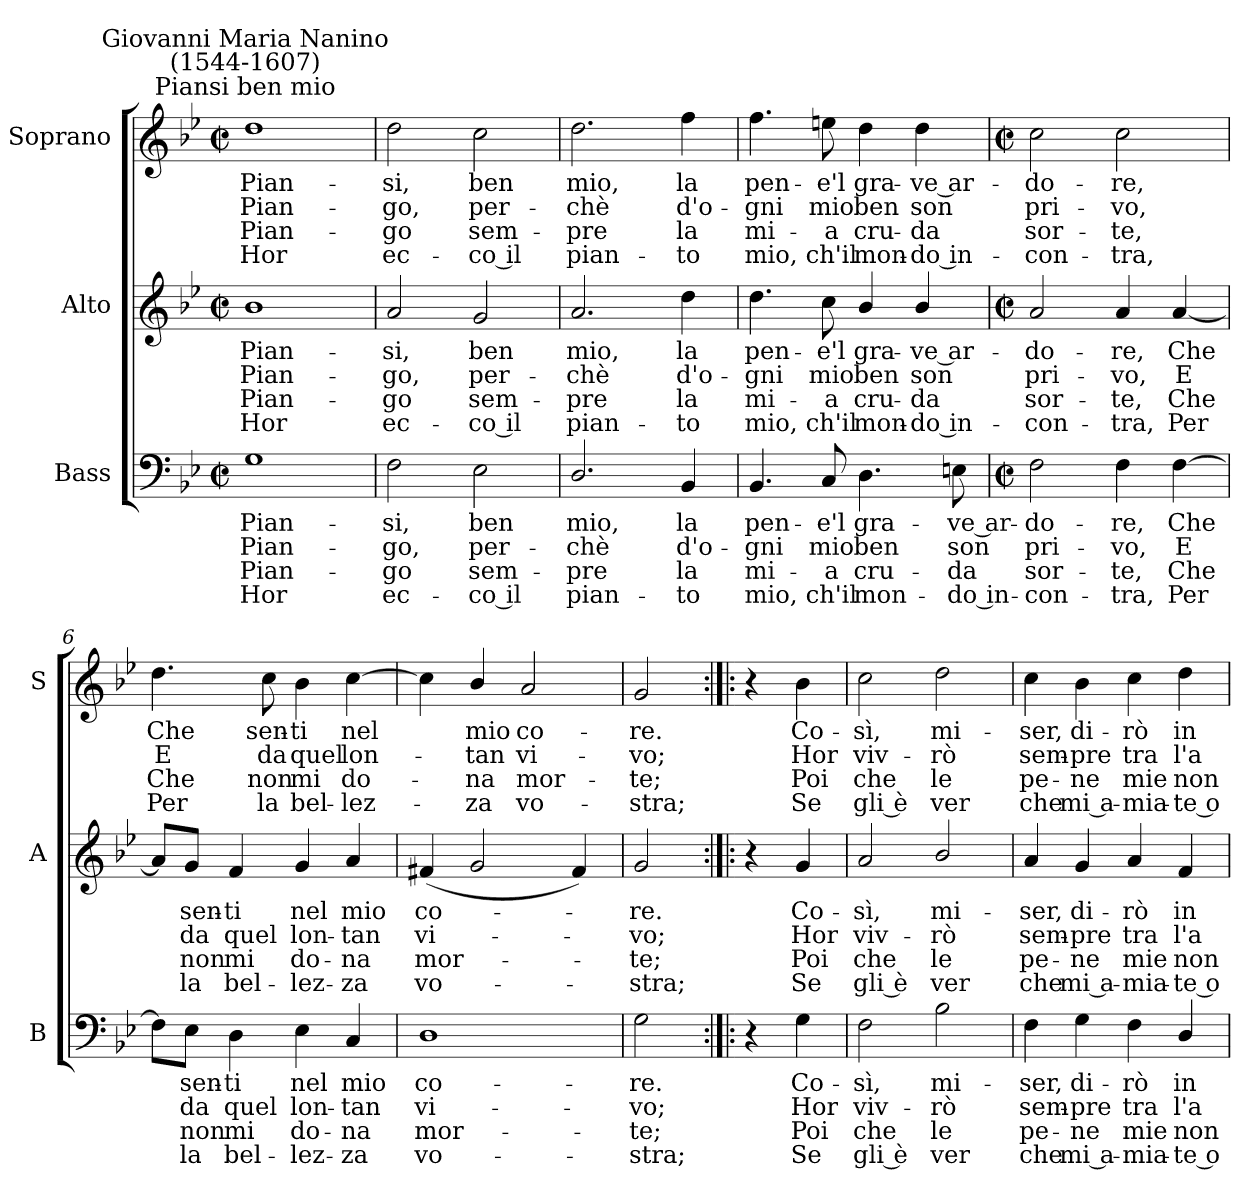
**kern	**text	**text	**text	**text	**kern	**text	**text	**text	**text	**kern	**text	**text	**text	**text
*part3	*part3	*part3	*part3	*part3	*part2	*part2	*part2	*part2	*part2	*part1	*part1	*part1	*part1	*part1
*staff3	*staff3	*staff3	*staff3	*staff3	*staff2	*staff2	*staff2	*staff2	*staff2	*staff1	*staff1	*staff1	*staff1	*staff1
*I"Bass	*	*	*	*	*I"Alto	*	*	*	*	*I"Soprano	*	*	*	*
*I'B	*	*	*	*	*I'A	*	*	*	*	*I'S	*	*	*	*
*clefF4	*	*	*	*	*clefG2	*	*	*	*	*clefG2	*	*	*	*
*k[b-e-]	*	*	*	*	*k[b-e-]	*	*	*	*	*k[b-e-]	*	*	*	*
*B-:	*	*	*	*	*B-:	*	*	*	*	*B-:	*	*	*	*
*M2/2	*	*	*	*	*M2/2	*	*	*	*	*M2/2	*	*	*	*
*met(c|)	*	*	*	*	*met(c|)	*	*	*	*	*met(c|)	*	*	*	*
=1	=1	=1	=1	=1	=1	=1	=1	=1	=1	=1	=1	=1	=1	=1
!	!	!	!	!	!	!	!	!	!	!LO:TX:a:cj:t=Piansi ben mio	!	!	!	!
!	!	!	!	!	!	!	!	!	!	!LO:TX:a:cj:t=Giovanni Maria Nanino\n(1544-1607)	!	!	!	!
!	!LO:LY:b	!LO:LY:b	!LO:LY:b	!LO:LY:b	!	!LO:LY:b	!LO:LY:b	!LO:LY:b	!LO:LY:b	!	!LO:LY:b	!LO:LY:b	!LO:LY:b	!LO:LY:b
1G	Pian-	-Pian-	-Pian-	-Hor	1b-	Pian-	-Pian-	-Pian-	-Hor	1dd	Pian-	-Pian-	-Pian-	-Hor
=2	=2	=2	=2	=2	=2	=2	=2	=2	=2	=2	=2	=2	=2	=2
!	!LO:LY:b	!LO:LY:b	!LO:LY:b	!LO:LY:b	!	!LO:LY:b	!LO:LY:b	!LO:LY:b	!LO:LY:b	!	!LO:LY:b	!LO:LY:b	!LO:LY:b	!LO:LY:b
2F	si,	go,	go	ec-	2a	si,	go,	go	ec-	2dd	si,	go,	go	ec-
!	!LO:LY:b	!LO:LY:b	!LO:LY:b	!LO:LY:b	!	!LO:LY:b	!LO:LY:b	!LO:LY:b	!LO:LY:b	!	!LO:LY:b	!LO:LY:b	!LO:LY:b	!LO:LY:b
2E-	-ben	per-	-sem-	-co il	2g	-ben	per-	-sem-	-co il	2cc	-ben	per-	-sem-	-co il
=3	=3	=3	=3	=3	=3	=3	=3	=3	=3	=3	=3	=3	=3	=3
!	!LO:LY:b	!LO:LY:b	!LO:LY:b	!LO:LY:b	!	!LO:LY:b	!LO:LY:b	!LO:LY:b	!LO:LY:b	!	!LO:LY:b	!LO:LY:b	!LO:LY:b	!LO:LY:b
2.D/	mio,	chè	pre	pian-	2.a	mio,	chè	pre	pian-	2.dd	mio,	chè	pre	pian-
!	!LO:LY:b	!LO:LY:b	!LO:LY:b	!LO:LY:b	!	!LO:LY:b	!LO:LY:b	!LO:LY:b	!LO:LY:b	!	!LO:LY:b	!LO:LY:b	!LO:LY:b	!LO:LY:b
4BB-	-la	d'o-	-la	to	4dd	-la	d'o-	-la	to	4ff	-la	d'o-	-la	to
=4	=4	=4	=4	=4	=4	=4	=4	=4	=4	=4	=4	=4	=4	=4
!	!LO:LY:b	!LO:LY:b	!LO:LY:b	!LO:LY:b	!	!LO:LY:b	!LO:LY:b	!LO:LY:b	!LO:LY:b	!	!LO:LY:b	!LO:LY:b	!LO:LY:b	!LO:LY:b
4.BB-	pen-	-gni	mi-	-mio,	4.dd	pen-	-gni	mi-	-mio,	4.ff	pen-	-gni	mi-	-mio,
!	!LO:LY:b	!LO:LY:b	!LO:LY:b	!LO:LY:b	!	!LO:LY:b	!LO:LY:b	!LO:LY:b	!LO:LY:b	!	!LO:LY:b	!LO:LY:b	!LO:LY:b	!LO:LY:b
8C	e'l	mio	a	ch'il	8cc	e'l	mio	a	ch'il	8een	e'l	mio	a	ch'il
!	!LO:LY:b	!LO:LY:b	!LO:LY:b	!LO:LY:b	!	!LO:LY:b	!LO:LY:b	!LO:LY:b	!LO:LY:b	!	!LO:LY:b	!LO:LY:b	!LO:LY:b	!LO:LY:b
4.D	gra-	-ben	cru-	-mon-	4b-/	gra-	-ben	cru-	-mon-	4dd	gra-	-ben	cru-	-mon-
!	!	!	!	!	!	!LO:LY:b	!LO:LY:b	!LO:LY:b	!LO:LY:b	!	!LO:LY:b	!LO:LY:b	!LO:LY:b	!LO:LY:b
.	.	.	.	.	4b-/	-ve ar-	-son	da	do in-	4dd	-ve ar-	-son	da	do in-
!	!LO:LY:b	!LO:LY:b	!LO:LY:b	!LO:LY:b	!	!	!	!	!	!	!	!	!	!
8En	-ve ar-	-son	da	do in-	.	.	.	.	.	.	.	.	.	.
!!LO:LB:g=z
=5	=5	=5	=5	=5	=5	=5	=5	=5	=5	=5	=5	=5	=5	=5
*M2/2	*	*	*	*	*M2/2	*	*	*	*	*M2/2	*	*	*	*
*met(c|)	*	*	*	*	*met(c|)	*	*	*	*	*met(c|)	*	*	*	*
!	!LO:LY:b	!LO:LY:b	!LO:LY:b	!LO:LY:b	!	!LO:LY:b	!LO:LY:b	!LO:LY:b	!LO:LY:b	!	!LO:LY:b	!LO:LY:b	!LO:LY:b	!LO:LY:b
2F	-do-	-pri-	-sor-	-con-	2a	-do-	-pri-	-sor-	-con-	2cc	-do-	-pri-	-sor-	-con-
!	!LO:LY:b	!LO:LY:b	!LO:LY:b	!LO:LY:b	!	!LO:LY:b	!LO:LY:b	!LO:LY:b	!LO:LY:b	!	!LO:LY:b	!LO:LY:b	!LO:LY:b	!LO:LY:b
4F	-re,	vo,	te,	tra,	4a	-re,	vo,	te,	tra,	2cc	-re,	vo,	te,	tra,
!	!LO:LY:b	!LO:LY:b	!LO:LY:b	!LO:LY:b	!	!LO:LY:b	!LO:LY:b	!LO:LY:b	!LO:LY:b	!	!	!	!	!
[4F	Che	E	Che	Per	[4a	Che	E	Che	Per	.	.	.	.	.
=6	=6	=6	=6	=6	=6	=6	=6	=6	=6	=6	=6	=6	=6	=6
!	!	!	!	!	!	!	!	!	!	!	!LO:LY:b	!LO:LY:b	!LO:LY:b	!LO:LY:b
8F\L]	.	.	.	.	8a/L]	.	.	.	.	4.dd	Che	E	Che	Per
!	!LO:LY:b	!LO:LY:b	!LO:LY:b	!LO:LY:b	!	!LO:LY:b	!LO:LY:b	!LO:LY:b	!LO:LY:b	!	!	!	!	!
8E-\J	sen-	-da	non	la	8g/J	sen-	-da	non	la	.	.	.	.	.
!	!LO:LY:b	!LO:LY:b	!LO:LY:b	!LO:LY:b	!	!LO:LY:b	!LO:LY:b	!LO:LY:b	!LO:LY:b	!	!	!	!	!
4D	ti	quel	mi	bel-	4f	ti	quel	mi	bel-	.	.	.	.	.
!	!	!	!	!	!	!	!	!	!	!	!LO:LY:b	!LO:LY:b	!LO:LY:b	!LO:LY:b
.	.	.	.	.	.	.	.	.	.	8cc	sen-	-da	non	la
!	!LO:LY:b	!LO:LY:b	!LO:LY:b	!LO:LY:b	!	!LO:LY:b	!LO:LY:b	!LO:LY:b	!LO:LY:b	!	!LO:LY:b	!LO:LY:b	!LO:LY:b	!LO:LY:b
4E-	-nel	lon-	-do-	-lez-	4g	-nel	lon-	-do-	-lez-	4b-	ti	quel	mi	bel-
!	!LO:LY:b	!LO:LY:b	!LO:LY:b	!LO:LY:b	!	!LO:LY:b	!LO:LY:b	!LO:LY:b	!LO:LY:b	!	!LO:LY:b	!LO:LY:b	!LO:LY:b	!LO:LY:b
4C	-mio	tan	na	za	4a	-mio	tan	na	za	[4cc	-nel	lon-	do-	lez-
=7	=7	=7	=7	=7	=7	=7	=7	=7	=7	=7	=7	=7	=7	=7
!	!LO:LY:b	!LO:LY:b	!LO:LY:b	!LO:LY:b	!	!LO:LY:b	!LO:LY:b	!LO:LY:b	!LO:LY:b	!	!	!	!	!
1D	co-	-vi-	-mor-	-vo-	(<4f#X	co-	vi-	mor-	vo-	4cc]	.	.	.	.
!	!	!	!	!	!	!	!	!	!	!	!LO:LY:b	!LO:LY:b	!LO:LY:b	!LO:LY:b
.	.	.	.	.	2g	.	.	.	.	4b-/	mio	tan	na	za
!	!	!	!	!	!	!	!	!	!	!	!LO:LY:b	!LO:LY:b	!LO:LY:b	!LO:LY:b
.	.	.	.	.	.	.	.	.	.	2a	co-	-vi-	-mor-	-vo-
.	.	.	.	.	4f#)	.	.	.	.	.	.	.	.	.
=8	=8	=8	=8	=8	=8	=8	=8	=8	=8	=8	=8	=8	=8	=8
!	!LO:LY:b	!LO:LY:b	!LO:LY:b	!LO:LY:b	!	!LO:LY:b	!LO:LY:b	!LO:LY:b	!LO:LY:b	!	!LO:LY:b	!LO:LY:b	!LO:LY:b	!LO:LY:b
2G	-re.	vo;	te;	stra;	2g	re.	vo;	te;	stra;	2g	-re.	vo;	te;	stra;
=9:|!|:	=9:|!|:	=9:|!|:	=9:|!|:	=9:|!|:	=9:|!|:	=9:|!|:	=9:|!|:	=9:|!|:	=9:|!|:	=9:|!|:	=9:|!|:	=9:|!|:	=9:|!|:	=9:|!|:
4r	.	.	.	.	4r	.	.	.	.	4r	.	.	.	.
!	!LO:LY:b	!LO:LY:b	!LO:LY:b	!LO:LY:b	!	!LO:LY:b	!LO:LY:b	!LO:LY:b	!LO:LY:b	!	!LO:LY:b	!LO:LY:b	!LO:LY:b	!LO:LY:b
4G	Co-	-Hor	Poi	Se	4g	Co-	-Hor	Poi	Se	4b-	Co-	-Hor	Poi	Se
=10	=10	=10	=10	=10	=10	=10	=10	=10	=10	=10	=10	=10	=10	=10
!	!LO:LY:b	!LO:LY:b	!LO:LY:b	!LO:LY:b	!	!LO:LY:b	!LO:LY:b	!LO:LY:b	!LO:LY:b	!	!LO:LY:b	!LO:LY:b	!LO:LY:b	!LO:LY:b
2F	sì,	viv-	-che	gli è	2a	sì,	viv-	-che	gli è	2cc	sì,	viv-	-che	gli è
!	!LO:LY:b	!LO:LY:b	!LO:LY:b	!LO:LY:b	!	!LO:LY:b	!LO:LY:b	!LO:LY:b	!LO:LY:b	!	!LO:LY:b	!LO:LY:b	!LO:LY:b	!LO:LY:b
2B-	mi-	-rò	le	ver	2b-/	mi-	-rò	le	ver	2dd	mi-	-rò	le	ver
!!LO:LB:g=z
=11	=11	=11	=11	=11	=11	=11	=11	=11	=11	=11	=11	=11	=11	=11
!	!LO:LY:b	!LO:LY:b	!LO:LY:b	!LO:LY:b	!	!LO:LY:b	!LO:LY:b	!LO:LY:b	!LO:LY:b	!	!LO:LY:b	!LO:LY:b	!LO:LY:b	!LO:LY:b
4F	ser,	sem-	-pe-	-che	4a	ser,	sem-	-pe-	-che	4cc	ser,	sem-	-pe-	-che
!	!LO:LY:b	!LO:LY:b	!LO:LY:b	!LO:LY:b	!	!LO:LY:b	!LO:LY:b	!LO:LY:b	!LO:LY:b	!	!LO:LY:b	!LO:LY:b	!LO:LY:b	!LO:LY:b
4G	di-	-pre	ne	mi a-	4g	di-	-pre	ne	mi a-	4b-	di-	-pre	ne	mi a-
!	!LO:LY:b	!LO:LY:b	!LO:LY:b	!LO:LY:b	!	!LO:LY:b	!LO:LY:b	!LO:LY:b	!LO:LY:b	!	!LO:LY:b	!LO:LY:b	!LO:LY:b	!LO:LY:b
4F	-rò	tra	mie	mia-	4a	-rò	tra	mie	mia-	4cc	-rò	tra	mie	mia-
!	!LO:LY:b	!LO:LY:b	!LO:LY:b	!LO:LY:b	!	!LO:LY:b	!LO:LY:b	!LO:LY:b	!LO:LY:b	!	!LO:LY:b	!LO:LY:b	!LO:LY:b	!LO:LY:b
4D/	-in	l'a-	-non	te o	4f	-in	l'a-	-non	te o	4dd	-in	l'a-	-non	te o
=	=	=	=	=	=	=	=	=	=	=	=	=	=	=
*-	*-	*-	*-	*-	*-	*-	*-	*-	*-	*-	*-	*-	*-	*-
